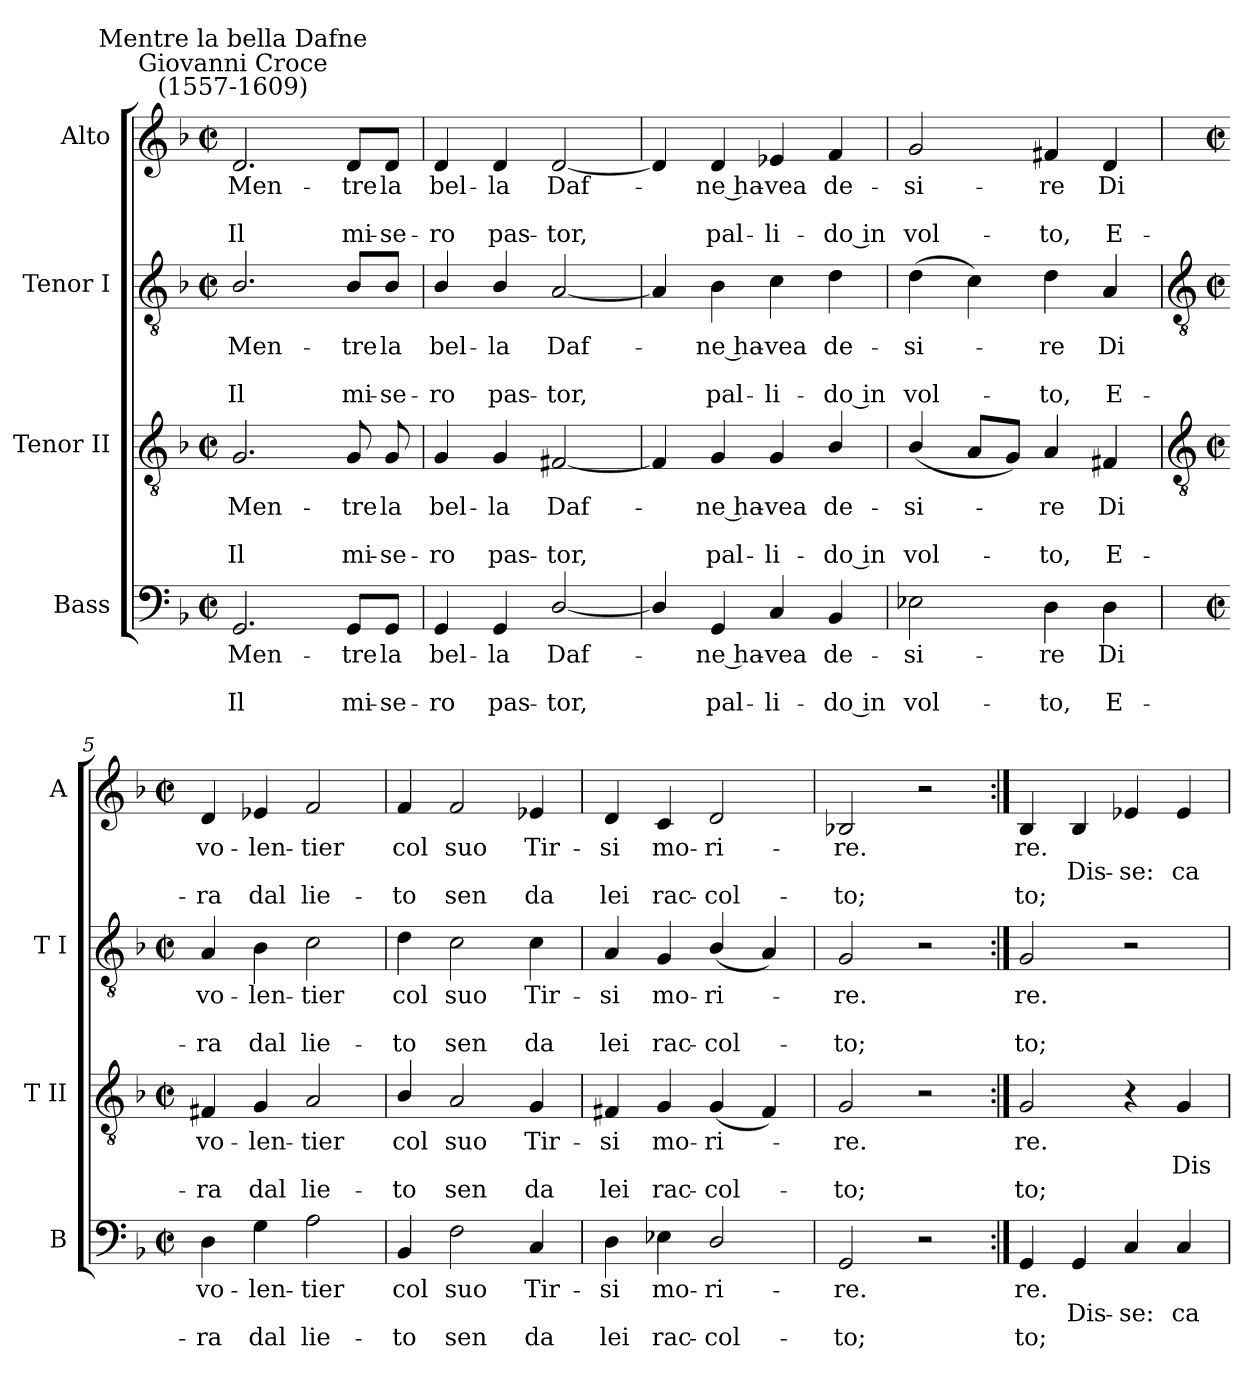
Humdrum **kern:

**kern	**text	**text	**text	**kern	**text	**text	**text	**kern	**text	**text	**text	**kern	**text	**text	**text
*part4	*part4	*part4	*part4	*part3	*part3	*part3	*part3	*part2	*part2	*part2	*part2	*part1	*part1	*part1	*part1
*staff4	*staff4	*staff4	*staff4	*staff3	*staff3	*staff3	*staff3	*staff2	*staff2	*staff2	*staff2	*staff1	*staff1	*staff1	*staff1
*I"Bass	*	*	*	*I"Tenor II	*	*	*	*I"Tenor I	*	*	*	*I"Alto	*	*	*
*I'B	*	*	*	*I'T II	*	*	*	*I'T I	*	*	*	*I'A	*	*	*
*clefF4	*	*	*	*clefGv2	*	*	*	*clefGv2	*	*	*	*clefG2	*	*	*
*k[b-]	*	*	*	*k[b-]	*	*	*	*k[b-]	*	*	*	*k[b-]	*	*	*
*F:	*	*	*	*F:	*	*	*	*F:	*	*	*	*F:	*	*	*
*M2/2	*	*	*	*M2/2	*	*	*	*M2/2	*	*	*	*M2/2	*	*	*
*met(c|)	*	*	*	*met(c|)	*	*	*	*met(c|)	*	*	*	*met(c|)	*	*	*
=1	=1	=1	=1	=1	=1	=1	=1	=1	=1	=1	=1	=1	=1	=1	=1
!	!	!	!	!	!	!	!	!	!	!	!	!LO:TX:a:cj:t=Giovanni Croce\n(1557-1609)	!	!	!
!	!	!	!	!	!	!	!	!	!	!	!	!LO:TX:a:cj:t=Mentre la bella Dafne	!	!	!
!	!LO:LY:b	!	!LO:LY:b	!	!LO:LY:b	!	!LO:LY:b	!	!LO:LY:b	!	!LO:LY:b	!	!LO:LY:b	!	!LO:LY:b
2.GG	Men-	.	-Il	2.G	Men-	.	-Il	2.B-/	Men-	.	-Il	2.d	Men-	.	-Il
!	!LO:LY:b	!	!LO:LY:b	!	!LO:LY:b	!	!LO:LY:b	!	!LO:LY:b	!	!LO:LY:b	!	!LO:LY:b	!	!LO:LY:b
8GG/L	tre	.	mi-	8G	tre	.	mi-	8B-/L	tre	.	mi-	8d/L	tre	.	mi-
!	!LO:LY:b	!	!LO:LY:b	!	!LO:LY:b	!	!LO:LY:b	!	!LO:LY:b	!	!LO:LY:b	!	!LO:LY:b	!	!LO:LY:b
8GG/J	-la	.	se-	8G	-la	.	se-	8B-/J	-la	.	se-	8d/J	-la	.	se-
=2	=2	=2	=2	=2	=2	=2	=2	=2	=2	=2	=2	=2	=2	=2	=2
!	!LO:LY:b	!	!LO:LY:b	!	!LO:LY:b	!	!LO:LY:b	!	!LO:LY:b	!	!LO:LY:b	!	!LO:LY:b	!	!LO:LY:b
4GG	-bel-	.	-ro	4G	-bel-	.	-ro	4B-/	-bel-	.	-ro	4d	-bel-	.	-ro
!	!LO:LY:b	!	!LO:LY:b	!	!LO:LY:b	!	!LO:LY:b	!	!LO:LY:b	!	!LO:LY:b	!	!LO:LY:b	!	!LO:LY:b
4GG	la	.	pas-	4G	la	.	pas-	4B-/	la	.	pas-	4d	la	.	pas-
!	!LO:LY:b	!	!LO:LY:b	!	!LO:LY:b	!	!LO:LY:b	!	!LO:LY:b	!	!LO:LY:b	!	!LO:LY:b	!	!LO:LY:b
[2D/	-Daf-	.	tor,	[2F#X	-Daf-	.	tor,	[2A	-Daf-	.	tor,	[2d	-Daf-	.	tor,
=3	=3	=3	=3	=3	=3	=3	=3	=3	=3	=3	=3	=3	=3	=3	=3
4D/]	.	.	.	4F#]	.	.	.	4A]	.	.	.	4d]	.	.	.
!	!LO:LY:b	!	!LO:LY:b	!	!LO:LY:b	!	!LO:LY:b	!	!LO:LY:b	!	!LO:LY:b	!	!LO:LY:b	!	!LO:LY:b
4GG	ne ha-	.	-pal-	4G	ne ha-	.	-pal-	4B-	ne ha-	.	-pal-	4d	ne ha-	.	-pal-
!	!LO:LY:b	!	!LO:LY:b	!	!LO:LY:b	!	!LO:LY:b	!	!LO:LY:b	!	!LO:LY:b	!	!LO:LY:b	!	!LO:LY:b
4C	-vea	.	li-	4G	-vea	.	li-	4c	-vea	.	li-	4e-X	-vea	.	li-
!	!LO:LY:b	!	!LO:LY:b	!	!LO:LY:b	!	!LO:LY:b	!	!LO:LY:b	!	!LO:LY:b	!	!LO:LY:b	!	!LO:LY:b
4BB-	-de-	.	-do in	4B-/	-de-	.	-do in	4d	-de-	.	-do in	4f	-de-	.	-do in
=4	=4	=4	=4	=4	=4	=4	=4	=4	=4	=4	=4	=4	=4	=4	=4
!	!LO:LY:b	!	!LO:LY:b	!	!LO:LY:b	!	!LO:LY:b	!	!LO:LY:b	!	!LO:LY:b	!	!LO:LY:b	!	!LO:LY:b
2E-X	si-	.	-vol-	(<4B-/	si-	.	vol-	(>4d	si-	.	vol-	2g	si-	.	-vol-
.	.	.	.	8AL	.	.	.	4c)	.	.	.	.	.	.	.
.	.	.	.	8GJ)	.	.	.	.	.	.	.	.	.	.	.
!	!LO:LY:b	!	!LO:LY:b	!	!LO:LY:b	!	!LO:LY:b	!	!LO:LY:b	!	!LO:LY:b	!	!LO:LY:b	!	!LO:LY:b
4D	-re	.	to,	4A	re	.	to,	4d	re	.	to,	4f#X	-re	.	to,
!	!LO:LY:b	!	!LO:LY:b	!	!LO:LY:b	!	!LO:LY:b	!	!LO:LY:b	!	!LO:LY:b	!	!LO:LY:b	!	!LO:LY:b
4D	Di	.	E-	4F#X	Di	.	E-	4A	Di	.	E-	4d	Di	.	E-
!!LO:LB:g=z
=5	=5	=5	=5	=5	=5	=5	=5	=5	=5	=5	=5	=5	=5	=5	=5
*	*	*	*	*clefGv2	*	*	*	*clefGv2	*	*	*	*	*	*	*
*M2/2	*	*	*	*M2/2	*	*	*	*M2/2	*	*	*	*M2/2	*	*	*
*met(c|)	*	*	*	*met(c|)	*	*	*	*met(c|)	*	*	*	*met(c|)	*	*	*
!	!LO:LY:b	!	!LO:LY:b	!	!LO:LY:b	!	!LO:LY:b	!	!LO:LY:b	!	!LO:LY:b	!	!LO:LY:b	!	!LO:LY:b
4D	-vo-	.	-ra	4F#X	-vo-	.	-ra	4A	-vo-	.	-ra	4d	-vo-	.	-ra
!	!LO:LY:b	!	!LO:LY:b	!	!LO:LY:b	!	!LO:LY:b	!	!LO:LY:b	!	!LO:LY:b	!	!LO:LY:b	!	!LO:LY:b
4G	len-	.	-dal	4G	len-	.	-dal	4B-	len-	.	-dal	4e-X	len-	.	-dal
!	!LO:LY:b	!	!LO:LY:b	!	!LO:LY:b	!	!LO:LY:b	!	!LO:LY:b	!	!LO:LY:b	!	!LO:LY:b	!	!LO:LY:b
2A	tier	.	lie-	2A	tier	.	lie-	2c	tier	.	lie-	2f	tier	.	lie-
=6	=6	=6	=6	=6	=6	=6	=6	=6	=6	=6	=6	=6	=6	=6	=6
!	!LO:LY:b	!	!LO:LY:b	!	!LO:LY:b	!	!LO:LY:b	!	!LO:LY:b	!	!LO:LY:b	!	!LO:LY:b	!	!LO:LY:b
4BB-	-col	.	to	4B-/	-col	.	to	4d	-col	.	to	4f	-col	.	to
!	!LO:LY:b	!	!LO:LY:b	!	!LO:LY:b	!	!LO:LY:b	!	!LO:LY:b	!	!LO:LY:b	!	!LO:LY:b	!	!LO:LY:b
2F	suo	.	sen	2A	suo	.	sen	2c	suo	.	sen	2f	suo	.	sen
!	!LO:LY:b	!	!LO:LY:b	!	!LO:LY:b	!	!LO:LY:b	!	!LO:LY:b	!	!LO:LY:b	!	!LO:LY:b	!	!LO:LY:b
4C	Tir-	.	-da	4G	Tir-	.	-da	4c	Tir-	.	-da	4e-X	Tir-	.	-da
=7	=7	=7	=7	=7	=7	=7	=7	=7	=7	=7	=7	=7	=7	=7	=7
!	!LO:LY:b	!	!LO:LY:b	!	!LO:LY:b	!	!LO:LY:b	!	!LO:LY:b	!	!LO:LY:b	!	!LO:LY:b	!	!LO:LY:b
4D	si	.	lei	4F#X	si	.	lei	4A	si	.	lei	4d	si	.	lei
!	!LO:LY:b	!	!LO:LY:b	!	!LO:LY:b	!	!LO:LY:b	!	!LO:LY:b	!	!LO:LY:b	!	!LO:LY:b	!	!LO:LY:b
4E-X	mo-	.	-rac-	4G	mo-	.	-rac-	4G	mo-	.	-rac-	4c	mo-	.	-rac-
!	!LO:LY:b	!	!LO:LY:b	!	!LO:LY:b	!	!LO:LY:b	!	!LO:LY:b	!	!LO:LY:b	!	!LO:LY:b	!	!LO:LY:b
2D/	-ri-	.	-col-	(<4G	-ri-	.	col-	(<4B-/	-ri-	.	col-	2d	-ri-	.	-col-
.	.	.	.	4F#)	.	.	.	4A)	.	.	.	.	.	.	.
=8	=8	=8	=8	=8	=8	=8	=8	=8	=8	=8	=8	=8	=8	=8	=8
!	!LO:LY:b	!	!LO:LY:b	!	!LO:LY:b	!	!LO:LY:b	!	!LO:LY:b	!	!LO:LY:b	!	!LO:LY:b	!	!LO:LY:b
2GG	-re.	.	to;	2G	re.	.	to;	2G	re.	.	to;	2B-X	-re.	.	to;
2r	.	.	.	2r	.	.	.	2r	.	.	.	2r	.	.	.
=9:|!	=9:|!	=9:|!	=9:|!	=9:|!	=9:|!	=9:|!	=9:|!	=9:|!	=9:|!	=9:|!	=9:|!	=9:|!	=9:|!	=9:|!	=9:|!
!	!LO:LY:b	!	!LO:LY:b	!	!LO:LY:b	!	!LO:LY:b	!	!LO:LY:b	!	!LO:LY:b	!	!LO:LY:b	!	!LO:LY:b
4GG	re.	.	to;	2G	re.	.	to;	2G	re.	.	to;	4B-	re.	.	to;
!	!	!LO:LY:b	!	!	!	!	!	!	!	!	!	!	!	!LO:LY:b	!
4GG	.	Dis-	.	.	.	.	.	.	.	.	.	4B-	.	Dis-	.
!	!	!LO:LY:b	!	!	!	!	!	!	!	!	!	!	!	!LO:LY:b	!
4C	.	-se:	.	4r	.	.	.	2r	.	.	.	4e-X	.	-se:	.
!	!	!LO:LY:b	!	!	!	!LO:LY:b	!	!	!	!	!	!	!	!LO:LY:b	!
4C	.	ca-	.	4G	.	Dis-	.	.	.	.	.	4e-	.	ca-	.
=	=	=	=	=	=	=	=	=	=	=	=	=	=	=	=
*-	*-	*-	*-	*-	*-	*-	*-	*-	*-	*-	*-	*-	*-	*-	*-
